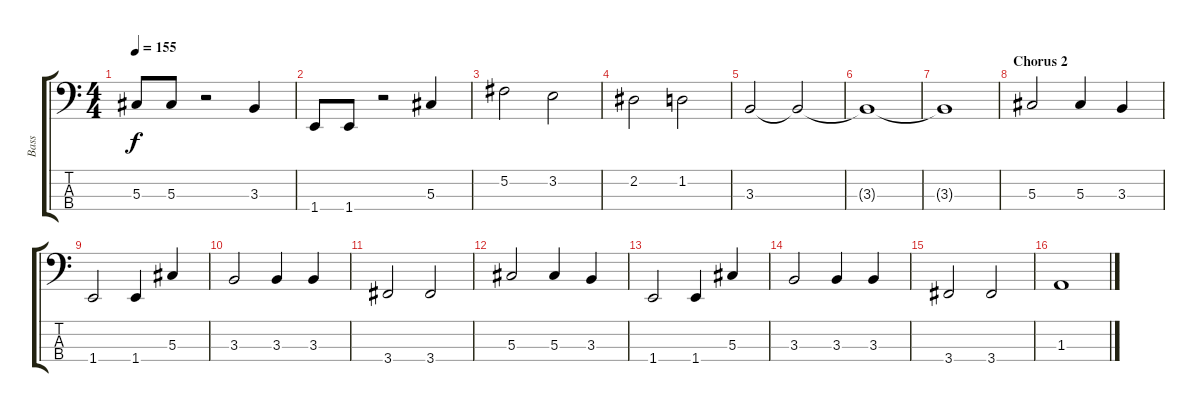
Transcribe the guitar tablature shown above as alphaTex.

\track ("Bass" "Bass") {instrument electricbassfinger}
\staff {score tabs}
\tuning (Gb2 Db2 Ab1 Eb1) {hide}
\ts (4 4)
\tempo 155
\clef f4
\ks c
5.3.8{dy f} 5.3.8 r.2 3.3.4 |
1.4.8 1.4.8 r.2 5.3.4 |
5.2.2 3.2.2 |
2.2.2 1.2.2 |
3.3.2 3.3{t}.2 |
3.3{t}.1 |
3.3{t}.1 |
\section ("" "Chorus 2")
5.3.2 5.3.4 3.3.4 |
1.4.2 1.4.4 5.3.4 |
3.3.2 3.3.4 3.3.4 |
3.4.2 3.4.2 |
5.3.2 5.3.4 3.3.4 |
1.4.2 1.4.4 5.3.4 |
3.3.2 3.3.4 3.3.4 |
3.4.2 3.4.2 |
1.3.1
